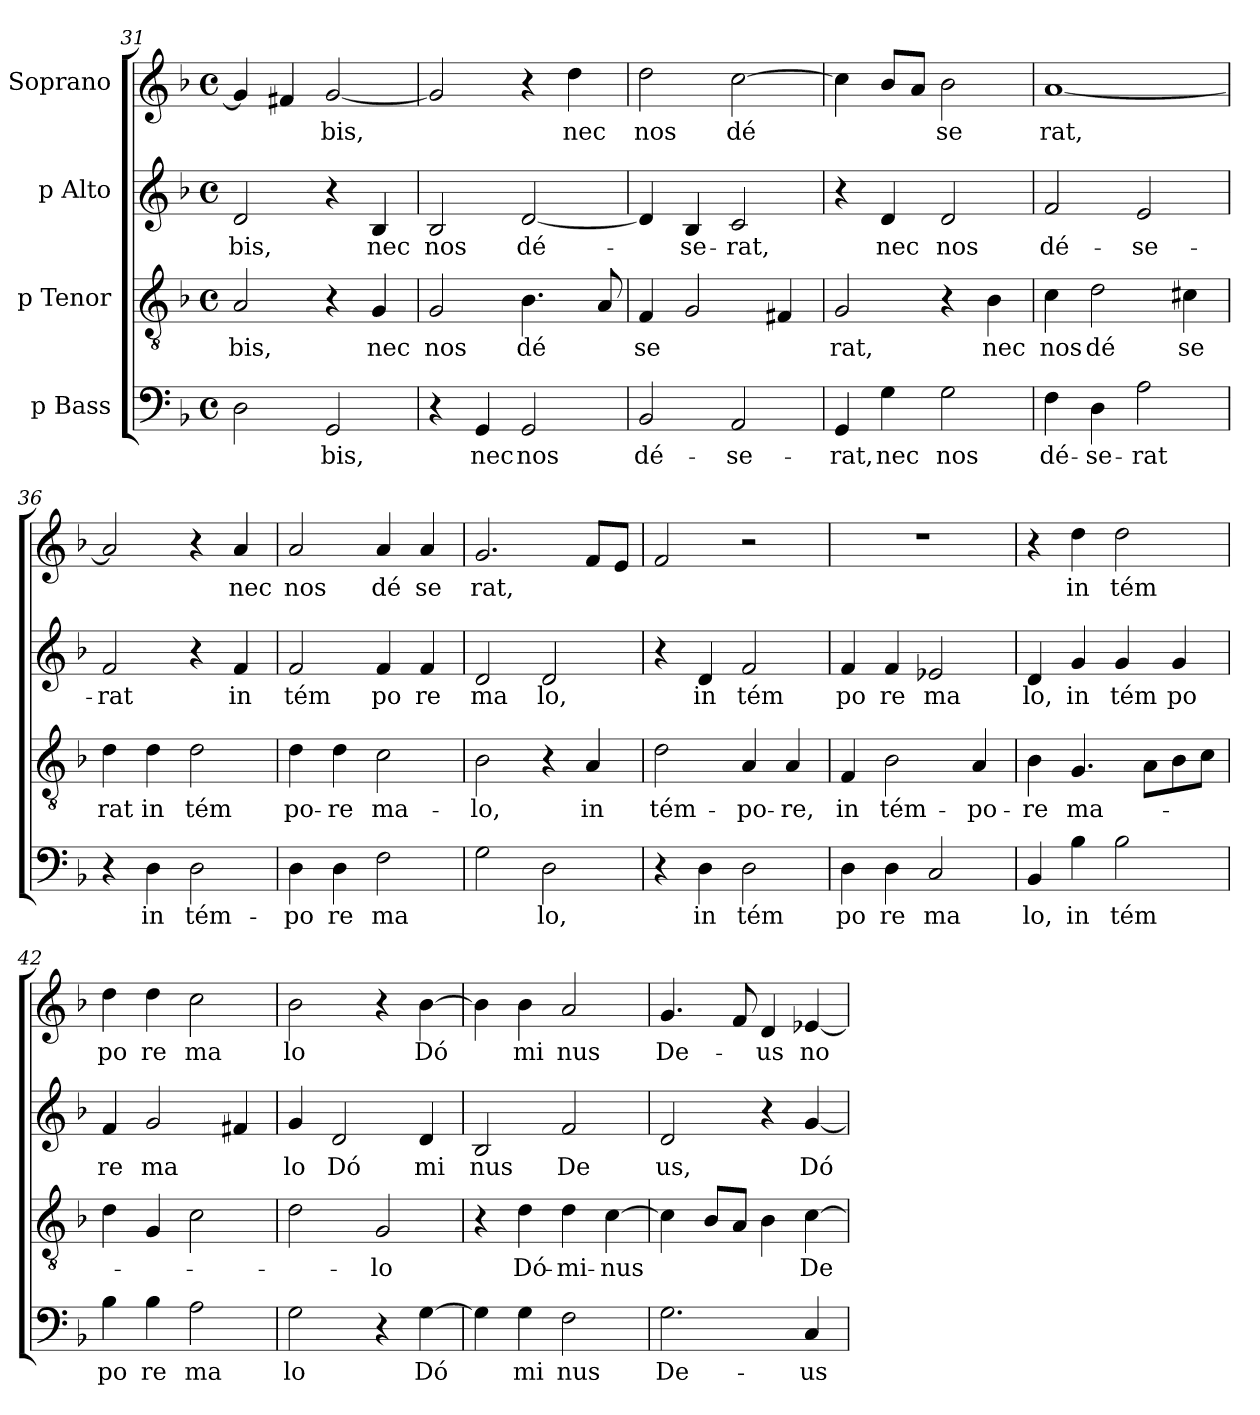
**kern	**text	**kern	**text	**kern	**text	**kern	**text
*part4	*part4	*part3	*part3	*part2	*part2	*part1	*part1
*staff4	*staff4	*staff3	*staff3	*staff2	*staff2	*staff1	*staff1
*I"p Bass	*	*I"p Tenor	*	*I"p Alto	*	*I"Soprano	*
*clefF4	*	*clefGv2	*	*clefG2	*	*clefG2	*
*k[b-]	*	*k[b-]	*	*k[b-]	*	*k[b-]	*
*F:	*	*F:	*	*F:	*	*F:	*
*M4/4	*	*M4/4	*	*M4/4	*	*M4/4	*
*met(c)	*	*met(c)	*	*met(c)	*	*met(c)	*
=31	=31	=31	=31	=31	=31	=31	=31
!	!	!	!LO:LY:b:cj	!	!LO:LY:b:cj	!	!
2D\	.	2A/	bis,	2d/	-bis,	4g/]	.
.	.	.	.	.	.	4f#X/	.
!	!LO:LY:b:cj	!	!	!	!	!	!LO:LY:b:cj
2GG/	-bis,	4r	.	4r	.	[<2g/	bis,
!	!	!	!LO:LY:b:cj	!	!LO:LY:b:cj	!	!
.	.	4G/	nec	4B-/	nec	.	.
=32	=32	=32	=32	=32	=32	=32	=32
!	!	!	!LO:LY:b:cj	!	!LO:LY:b:cj	!	!
4r	.	2G/	nos	2B-/	nos	2g/]	.
!	!LO:LY:b:cj	!	!	!	!	!	!
4GG/	nec	.	.	.	.	.	.
!	!LO:LY:b:cj	!	!LO:LY:b:cj	!	!LO:LY:b:cj	!	!
2GG/	nos	4.B-\	dé	[<2d/	dé-	4r	.
!	!	!	!	!	!	!	!LO:LY:b:cj
.	.	.	.	.	.	4dd\	nec
.	.	8A/	.	.	.	.	.
=33	=33	=33	=33	=33	=33	=33	=33
!	!LO:LY:b:cj	!	!LO:LY:b:cj	!	!	!	!LO:LY:b:cj
2BB-/	dé-	4F/	se	4d/]	.	2dd\	nos
!	!	!	!	!	!LO:LY:b:cj	!	!
.	.	2G/	.	4B-/	-se-	.	.
!	!LO:LY:b:cj	!	!	!	!LO:LY:b:cj	!	!LO:LY:b:cj
2AA/	-se-	.	.	2c/	-rat,	[>2cc\	dé
.	.	4F#X/	.	.	.	.	.
=34	=34	=34	=34	=34	=34	=34	=34
!	!LO:LY:b:cj	!	!LO:LY:b:cj	!	!	!	!
4GG/	-rat,	2G/	rat,	4r	.	4cc\]	.
!	!LO:LY:b:cj	!	!	!	!LO:LY:b:cj	!	!
4G\	nec	.	.	4d/	nec	8b-/L	.
.	.	.	.	.	.	8a/J	.
!	!LO:LY:b:cj	!	!	!	!LO:LY:b:cj	!	!LO:LY:b:cj
2G\	nos	4r	.	2d/	nos	2b-\	se
!	!	!	!LO:LY:b:cj	!	!	!	!
.	.	4B-\	nec	.	.	.	.
=35	=35	=35	=35	=35	=35	=35	=35
!	!LO:LY:b:cj	!	!LO:LY:b:cj	!	!LO:LY:b:cj	!	!LO:LY:b:cj
4F\	dé-	4c\	nos	2f/	dé-	[<1a	rat,
!	!LO:LY:b:cj	!	!LO:LY:b:cj	!	!	!	!
4D\	-se-	2d\	dé	.	.	.	.
!	!LO:LY:b:cj	!	!	!	!LO:LY:b:cj	!	!
2A\	-rat	.	.	2e/	-se-	.	.
!	!	!	!LO:LY:b:cj	!	!	!	!
.	.	4c#X\	se	.	.	.	.
=36	=36	=36	=36	=36	=36	=36	=36
!	!	!	!LO:LY:b:cj	!	!LO:LY:b:cj	!	!
4r	.	4d\	rat	2f/	-rat	2a/]	.
!	!LO:LY:b:cj	!	!LO:LY:b:cj	!	!	!	!
4D\	in	4d\	in	.	.	.	.
!	!LO:LY:b:cj	!	!LO:LY:b:cj	!	!	!	!
2D\	tém-	2d\	tém	4r	.	4r	.
!	!	!	!	!	!LO:LY:b:cj	!	!LO:LY:b:cj
.	.	.	.	4f/	in	4a/	nec
!!LO:LB:g=z
=37	=37	=37	=37	=37	=37	=37	=37
!	!LO:LY:b:cj	!	!LO:LY:b:cj	!	!LO:LY:b:cj	!	!LO:LY:b:cj
4D\	-po	4d\	po-	2f/	tém	2a/	nos
!	!LO:LY:b:cj	!	!LO:LY:b:cj	!	!	!	!
4D\	re	4d\	-re	.	.	.	.
!	!LO:LY:b	!	!LO:LY:b:cj	!	!LO:LY:b:cj	!	!LO:LY:b:cj
2F\	ma	2c\	ma-	4f/	po	4a/	dé
!	!	!	!	!	!LO:LY:b:cj	!	!LO:LY:b:cj
.	.	.	.	4f/	re	4a/	se
=38	=38	=38	=38	=38	=38	=38	=38
!	!	!	!LO:LY:b:cj	!	!LO:LY:b:cj	!	!LO:LY:b
2G\	.	2B-\	-lo,	2d/	ma	2.g/	rat,
!	!LO:LY:b:cj	!	!	!	!LO:LY:b:cj	!	!
2D\	lo,	4r	.	2d/	lo,	.	.
!	!	!	!LO:LY:b:cj	!	!	!	!
.	.	4A/	in	.	.	8f/L	.
.	.	.	.	.	.	8e/J	.
=39	=39	=39	=39	=39	=39	=39	=39
!	!	!	!LO:LY:b:cj	!	!	!	!
4r	.	2d\	tém-	4r	.	2f/	.
!	!LO:LY:b:cj	!	!	!	!LO:LY:b:cj	!	!
4D\	in	.	.	4d/	in	.	.
!	!LO:LY:b:cj	!	!LO:LY:b:cj	!	!LO:LY:b:cj	!	!
2D\	tém	4A/	-po-	2f/	tém	2r	.
!	!	!	!LO:LY:b:cj	!	!	!	!
.	.	4A/	-re,	.	.	.	.
=40	=40	=40	=40	=40	=40	=40	=40
!	!LO:LY:b:cj	!	!LO:LY:b:cj	!	!LO:LY:b:cj	!	!
4D\	po	4F/	in	4f/	po	1r	.
!	!LO:LY:b:cj	!	!LO:LY:b:cj	!	!LO:LY:b:cj	!	!
4D\	re	2B-\	tém-	4f/	re	.	.
!	!LO:LY:b:cj	!	!	!	!LO:LY:b:cj	!	!
2C/	ma	.	.	2e-X/	ma	.	.
!	!	!	!LO:LY:b:cj	!	!	!	!
.	.	4A/	-po-	.	.	.	.
=41	=41	=41	=41	=41	=41	=41	=41
!	!LO:LY:b:cj	!	!LO:LY:b:cj	!	!LO:LY:b:cj	!	!
4BB-/	lo,	4B-\	-re	4d/	lo,	4r	.
!	!LO:LY:b:cj	!	!LO:LY:b	!	!LO:LY:b:cj	!	!LO:LY:b:cj
4B-\	in	4.G/	ma-	4g/	in	4dd\	in
!	!LO:LY:b:cj	!	!	!	!LO:LY:b:cj	!	!LO:LY:b:cj
2B-\	tém	.	.	4g/	tém	2dd\	tém
.	.	8A\L	.	.	.	.	.
!	!	!	!	!	!LO:LY:b:cj	!	!
.	.	8B-\	.	4g/	po	.	.
.	.	8c\J	.	.	.	.	.
=42	=42	=42	=42	=42	=42	=42	=42
!	!LO:LY:b:cj	!	!	!	!LO:LY:b:cj	!	!LO:LY:b:cj
4B-\	po	4d\	.	4f/	re	4dd\	po
!	!LO:LY:b:cj	!	!	!	!LO:LY:b	!	!LO:LY:b:cj
4B-\	re	4G/	.	2g/	ma	4dd\	re
!	!LO:LY:b:cj	!	!	!	!	!	!LO:LY:b:cj
2A\	ma	2c\	.	.	.	2cc\	ma
.	.	.	.	4f#X/	.	.	.
=43	=43	=43	=43	=43	=43	=43	=43
!	!LO:LY:b:cj	!	!	!	!LO:LY:b:cj	!	!LO:LY:b:cj
2G\	lo	2d\	.	4g/	lo	2b-\	lo
!	!	!	!	!	!LO:LY:b:cj	!	!
.	.	.	.	2d/	Dó	.	.
!	!	!	!LO:LY:b:cj	!	!	!	!
4r	.	2G/	-lo	.	.	4r	.
!	!LO:LY:b:cj	!	!	!	!LO:LY:b:cj	!	!LO:LY:b:cj
[>4G\	Dó	.	.	4d/	mi	[>4b-\	Dó
=44	=44	=44	=44	=44	=44	=44	=44
!	!	!	!	!	!LO:LY:b:cj	!	!
4G\]	.	4r	.	2B-/	nus	4b-\]	.
!	!LO:LY:b:cj	!	!LO:LY:b:cj	!	!	!	!LO:LY:b:cj
4G\	mi	4d\	Dó-	.	.	4b-\	mi
!	!LO:LY:b:cj	!	!LO:LY:b:cj	!	!LO:LY:b:cj	!	!LO:LY:b:cj
2F\	nus	4d\	-mi-	2f/	De	2a/	nus
!	!	!	!LO:LY:b	!	!	!	!
.	.	[<4c\	-nus	.	.	.	.
!!LO:LB:g=z
=45	=45	=45	=45	=45	=45	=45	=45
!	!LO:LY:b:cj	!	!	!	!LO:LY:b:cj	!	!LO:LY:b:cj
2.G\	De-	4c\]	.	2d/	us,	4.g/	De-
.	.	8B-/L	.	.	.	.	.
.	.	8A/J	.	.	.	8f/	.
!	!	!	!	!	!	!	!LO:LY:b:cj
.	.	4B-\	.	4r	.	4d/	-us
!	!LO:LY:b:cj	!	!LO:LY:b:cj	!	!LO:LY:b:cj	!	!LO:LY:b:cj
4C/	-us	[>4c\	De	[<4g/	Dó-	[<4e-X/	no-
=	=	=	=	=	=	=	=
*-	*-	*-	*-	*-	*-	*-	*-
